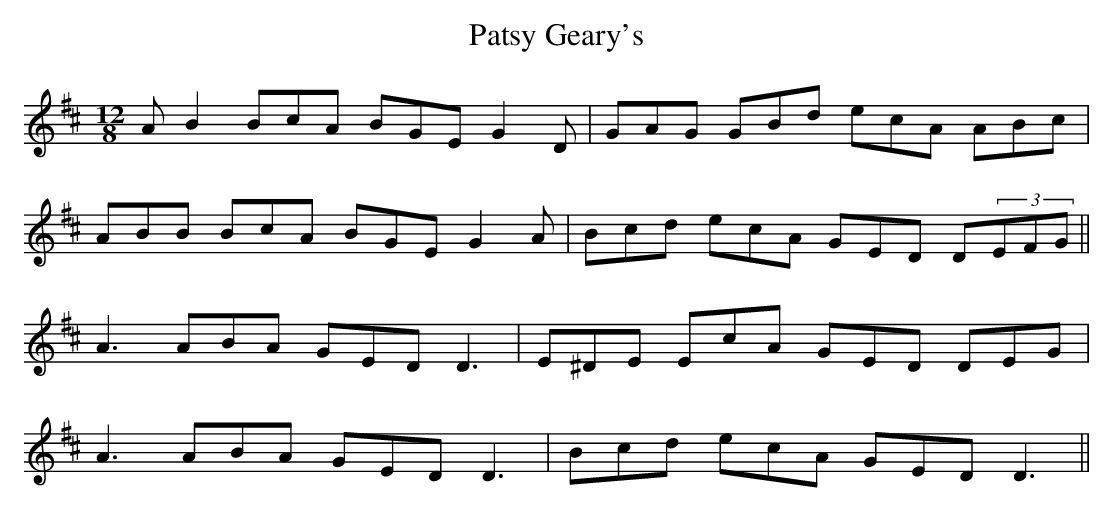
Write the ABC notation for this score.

X:1
T: Patsy Geary's
M: 12/8
L: 1/8
K: Dmaj
AB2 BcA BGE G2D|GAG GBd ecA ABc|
ABB BcA BGE G2A|Bcd ecA GED D(3EFG||
A3 ABA GED D3|E^DE EcA GED DEG|
A3 ABA GED D3|Bcd ecA GED D3||
